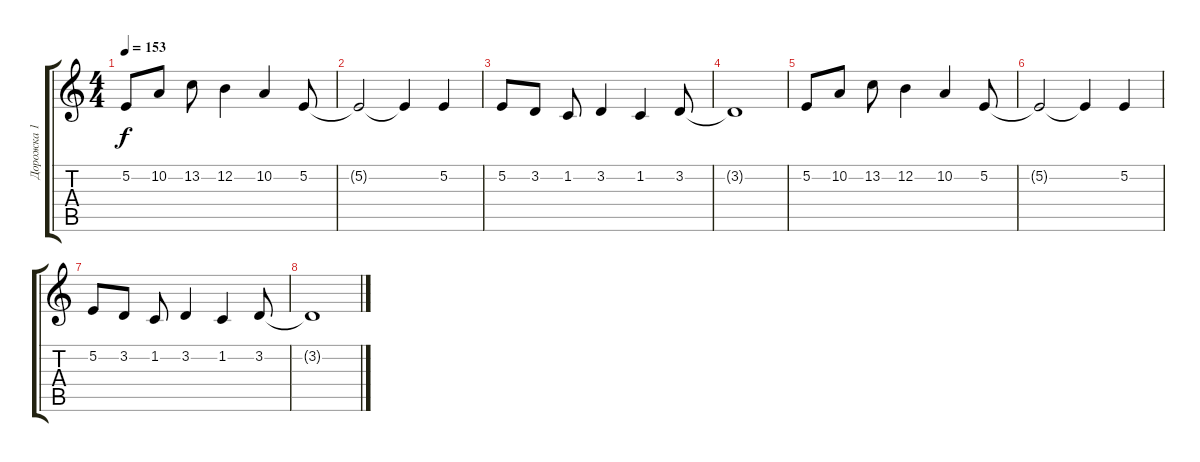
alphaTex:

\track ("Дорожка 1" "Дорожка 1") {instrument accordion}
\staff {score tabs}
\tuning (E4 B3 G3 D3 A2 E2) {hide}
\ts (4 4)
\tempo 153
\clef g2
\ks c
5.2.8{dy f} 10.2.8 13.2.8 12.2.4 10.2.4 5.2.8 |
5.2{t}.2 5.2{t}.4 5.2.4 |
5.2.8 3.2.8 1.2.8 3.2.4 1.2.4 3.2.8 |
3.2{t}.1 |
5.2.8 10.2.8 13.2.8 12.2.4 10.2.4 5.2.8 |
5.2{t}.2 5.2{t}.4 5.2.4 |
5.2.8 3.2.8 1.2.8 3.2.4 1.2.4 3.2.8 |
3.2{t}.1
